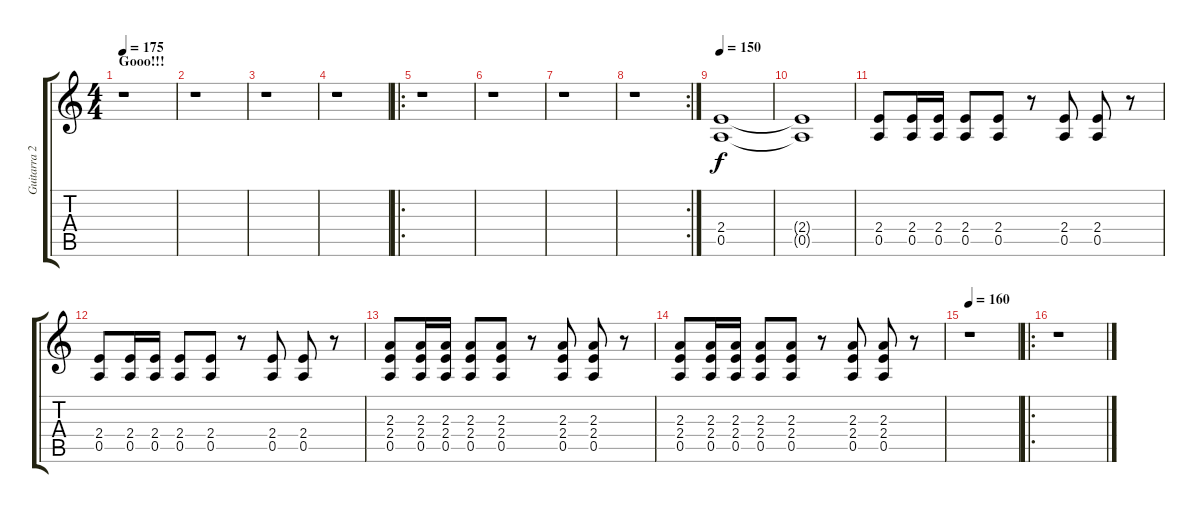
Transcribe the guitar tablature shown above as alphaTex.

\track ("Guitarra 2" "Guitarra 2") {instrument distortionguitar}
\staff {score tabs}
\tuning (E4 B3 G3 D3 A2 E2) {hide}
\ts (4 4)
\section ("" "Gooo!!!")
\tempo 175
\clef g2
\ks c
r.1{dy f instrument distortionguitar} |
r.1 |
r.1 |
r.1 |
\ro
r.1 |
r.1 |
r.1 |
\rc 2
r.1 |
\tempo 150
(2.4 0.5).1 |
(2.4{t} 0.5{t}).1 |
(2.4 0.5).8 (2.4 0.5).16 (2.4 0.5).16 (2.4 0.5).8 (2.4 0.5).8 r.8 (2.4 0.5).8 (2.4 0.5).8 r.8 |
(2.4 0.5).8 (2.4 0.5).16 (2.4 0.5).16 (2.4 0.5).8 (2.4 0.5).8 r.8 (2.4 0.5).8 (2.4 0.5).8 r.8 |
(2.3 2.4 0.5).8 (2.3 2.4 0.5).16 (2.3 2.4 0.5).16 (2.3 2.4 0.5).8 (2.3 2.4 0.5).8 r.8 (2.3 2.4 0.5).8 (2.3 2.4 0.5).8 r.8 |
(2.3 2.4 0.5).8 (2.3 2.4 0.5).16 (2.3 2.4 0.5).16 (2.3 2.4 0.5).8 (2.3 2.4 0.5).8 r.8 (2.3 2.4 0.5).8 (2.3 2.4 0.5).8 r.8 |
\tempo 160
r.1 |
\ro
r.1
